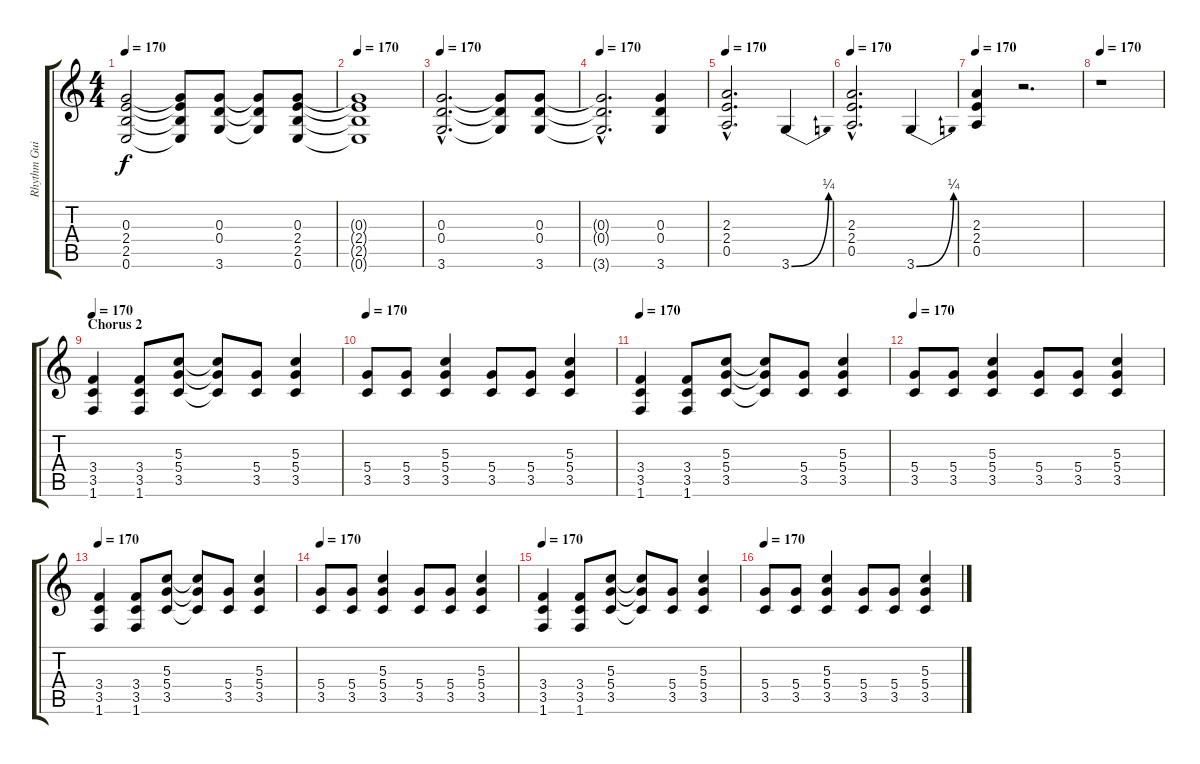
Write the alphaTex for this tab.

\track ("Rhythm Guitar" "Rhythm Gui") {instrument overdrivenguitar}
\staff {score tabs}
\tuning (E4 B3 G3 D3 A2 E2) {hide}
\ts (4 4)
\tempo 170
\clef g2
\ks c
(0.3 2.4 2.5 0.6).2{dy f} (0.3{t} 2.4{t} 2.5{t} 0.6{t}).8 (0.3 0.4 3.6).8 (0.3{t} 0.4{t} 3.6{t}).8 (0.3 2.4 2.5 0.6).8 |
\tempo 170
(0.3{t} 2.4{t} 2.5{t} 0.6{t}).1 |
\tempo 170
(0.3{hac} 0.4{hac} 3.6{hac}).2{d} (0.3{t} 0.4{t} 3.6{t}).8 (0.3 0.4 3.6).8 |
\tempo 170
(0.3{hac t} 0.4{hac t} 3.6{hac t}).2{d} (0.3 0.4 3.6).4 |
\tempo 170
(2.3{hac} 2.4{hac} 0.5{hac}).2{d} 3.6{be (bend 0 0 60 1)}.4 |
\tempo 170
(2.3{hac} 2.4{hac} 0.5{hac}).2{d} 3.6{be (bend 0 0 60 1)}.4 |
\tempo 170
(2.3 2.4 0.5).4 r.2{d} |
\tempo 170
r.1 |
\section ("" "Chorus 2")
\tempo 170
(3.4 3.5 1.6).4 (3.4 3.5 1.6).8 (5.3 5.4 3.5).8 (5.3{t} 5.4{t} 3.5{t}).8 (5.4 3.5).8 (5.3 5.4 3.5).4 |
\tempo 170
(5.4 3.5).8 (5.4 3.5).8 (5.3 5.4 3.5).4 (5.4 3.5).8 (5.4 3.5).8 (5.3 5.4 3.5).4 |
\tempo 170
(3.4 3.5 1.6).4 (3.4 3.5 1.6).8 (5.3 5.4 3.5).8 (5.3{t} 5.4{t} 3.5{t}).8 (5.4 3.5).8 (5.3 5.4 3.5).4 |
\tempo 170
(5.4 3.5).8 (5.4 3.5).8 (5.3 5.4 3.5).4 (5.4 3.5).8 (5.4 3.5).8 (5.3 5.4 3.5).4 |
\tempo 170
(3.4 3.5 1.6).4 (3.4 3.5 1.6).8 (5.3 5.4 3.5).8 (5.3{t} 5.4{t} 3.5{t}).8 (5.4 3.5).8 (5.3 5.4 3.5).4 |
\tempo 170
(5.4 3.5).8 (5.4 3.5).8 (5.3 5.4 3.5).4 (5.4 3.5).8 (5.4 3.5).8 (5.3 5.4 3.5).4 |
\tempo 170
(3.4 3.5 1.6).4 (3.4 3.5 1.6).8 (5.3 5.4 3.5).8 (5.3{t} 5.4{t} 3.5{t}).8 (5.4 3.5).8 (5.3 5.4 3.5).4 |
\tempo 170
(5.4 3.5).8 (5.4 3.5).8 (5.3 5.4 3.5).4 (5.4 3.5).8 (5.4 3.5).8 (5.3 5.4 3.5).4
